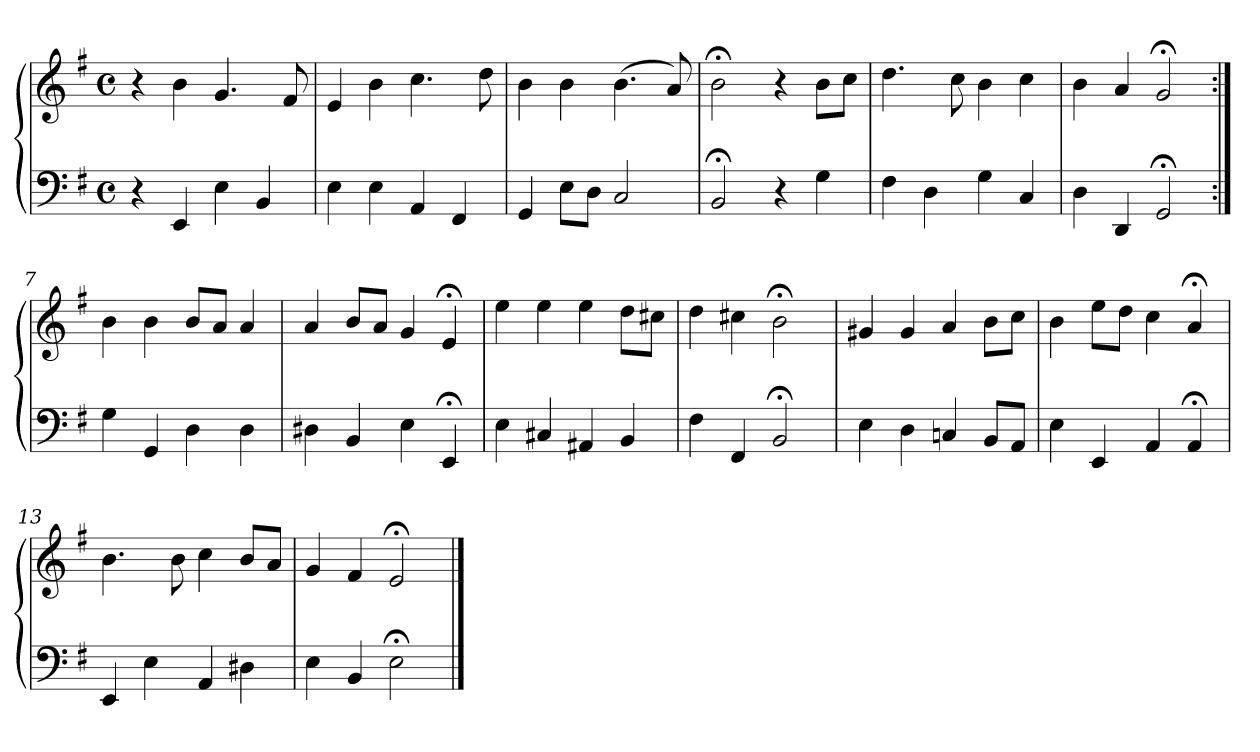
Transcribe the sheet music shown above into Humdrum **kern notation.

**kern	**kern
*part1	*part1
*staff2	*staff1
*clefF4	*clefG2
*k[f#]	*k[f#]
*M4/4	*M4/4
*met(c)	*met(c)
=1	=1
4r	4r
4EE	4b
4E	4.g
4BB	.
.	8f#
=2	=2
4E	4e
4E	4b
4AA	4.cc
4FF#	.
.	8dd
=3	=3
4GG	4b
8EL	4b
8DJ	.
2C	(4.b
.	8a)
=4	=4
2BB;<	2b;<
4r	4r
4G	8bL
.	8ccJ
=5	=5
4F#	4.dd
4D	.
.	8cc
4G	4b
4C	4cc
=6	=6
4D	4b
4DD	4a
2GG;<	2g;<
!!LO:LB:g=z
=7:|!	=7:|!
4G	4b
4GG	4b
4D	8bL
.	8aJ
4D	4a
=8	=8
4D#X	4a
4BB	8bL
.	8aJ
4E	4g
4EE;<	4e;<
=9	=9
4E	4ee
4C#X	4ee
4AA#X	4ee
4BB	8ddL
.	8cc#XJ
=10	=10
4F#	4dd
4FF#	4cc#X
2BB;<	2b;<
=11	=11
4E	4g#X
4D	4g#
4Cn	4a
8BBL	8bL
8AAJ	8ccJ
=12	=12
4E	4b
4EE	8eeL
.	8ddJ
4AA	4cc
4AA;<	4a;<
=13	=13
4EE	4.b
4E	.
.	8b
4AA	4cc
4D#X	8bL
.	8aJ
!!LO:LB:g=z
=14	=14
4E	4g
4BB	4f#
2E;<	2e;<
==	==
*-	*-
